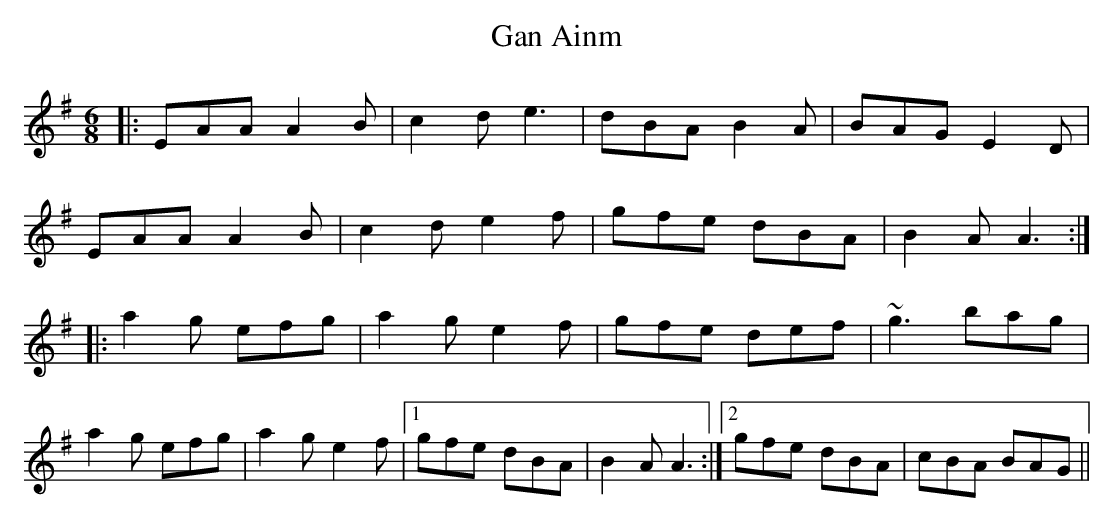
X:1
T:Gan Ainm
M:6/8
L:1/8
K:G
|:EAA A2B|c2d e3|dBA B2A|BAG E2D|!
EAA A2B|c2d e2f|gfe dBA|B2A A3:|!
|:a2g efg|a2g e2f|gfe def|~g3 bag|!
a2g efg|a2g e2f|1 gfe dBA|B2A A3:|2 gfe dBA|cBA BAG||!
